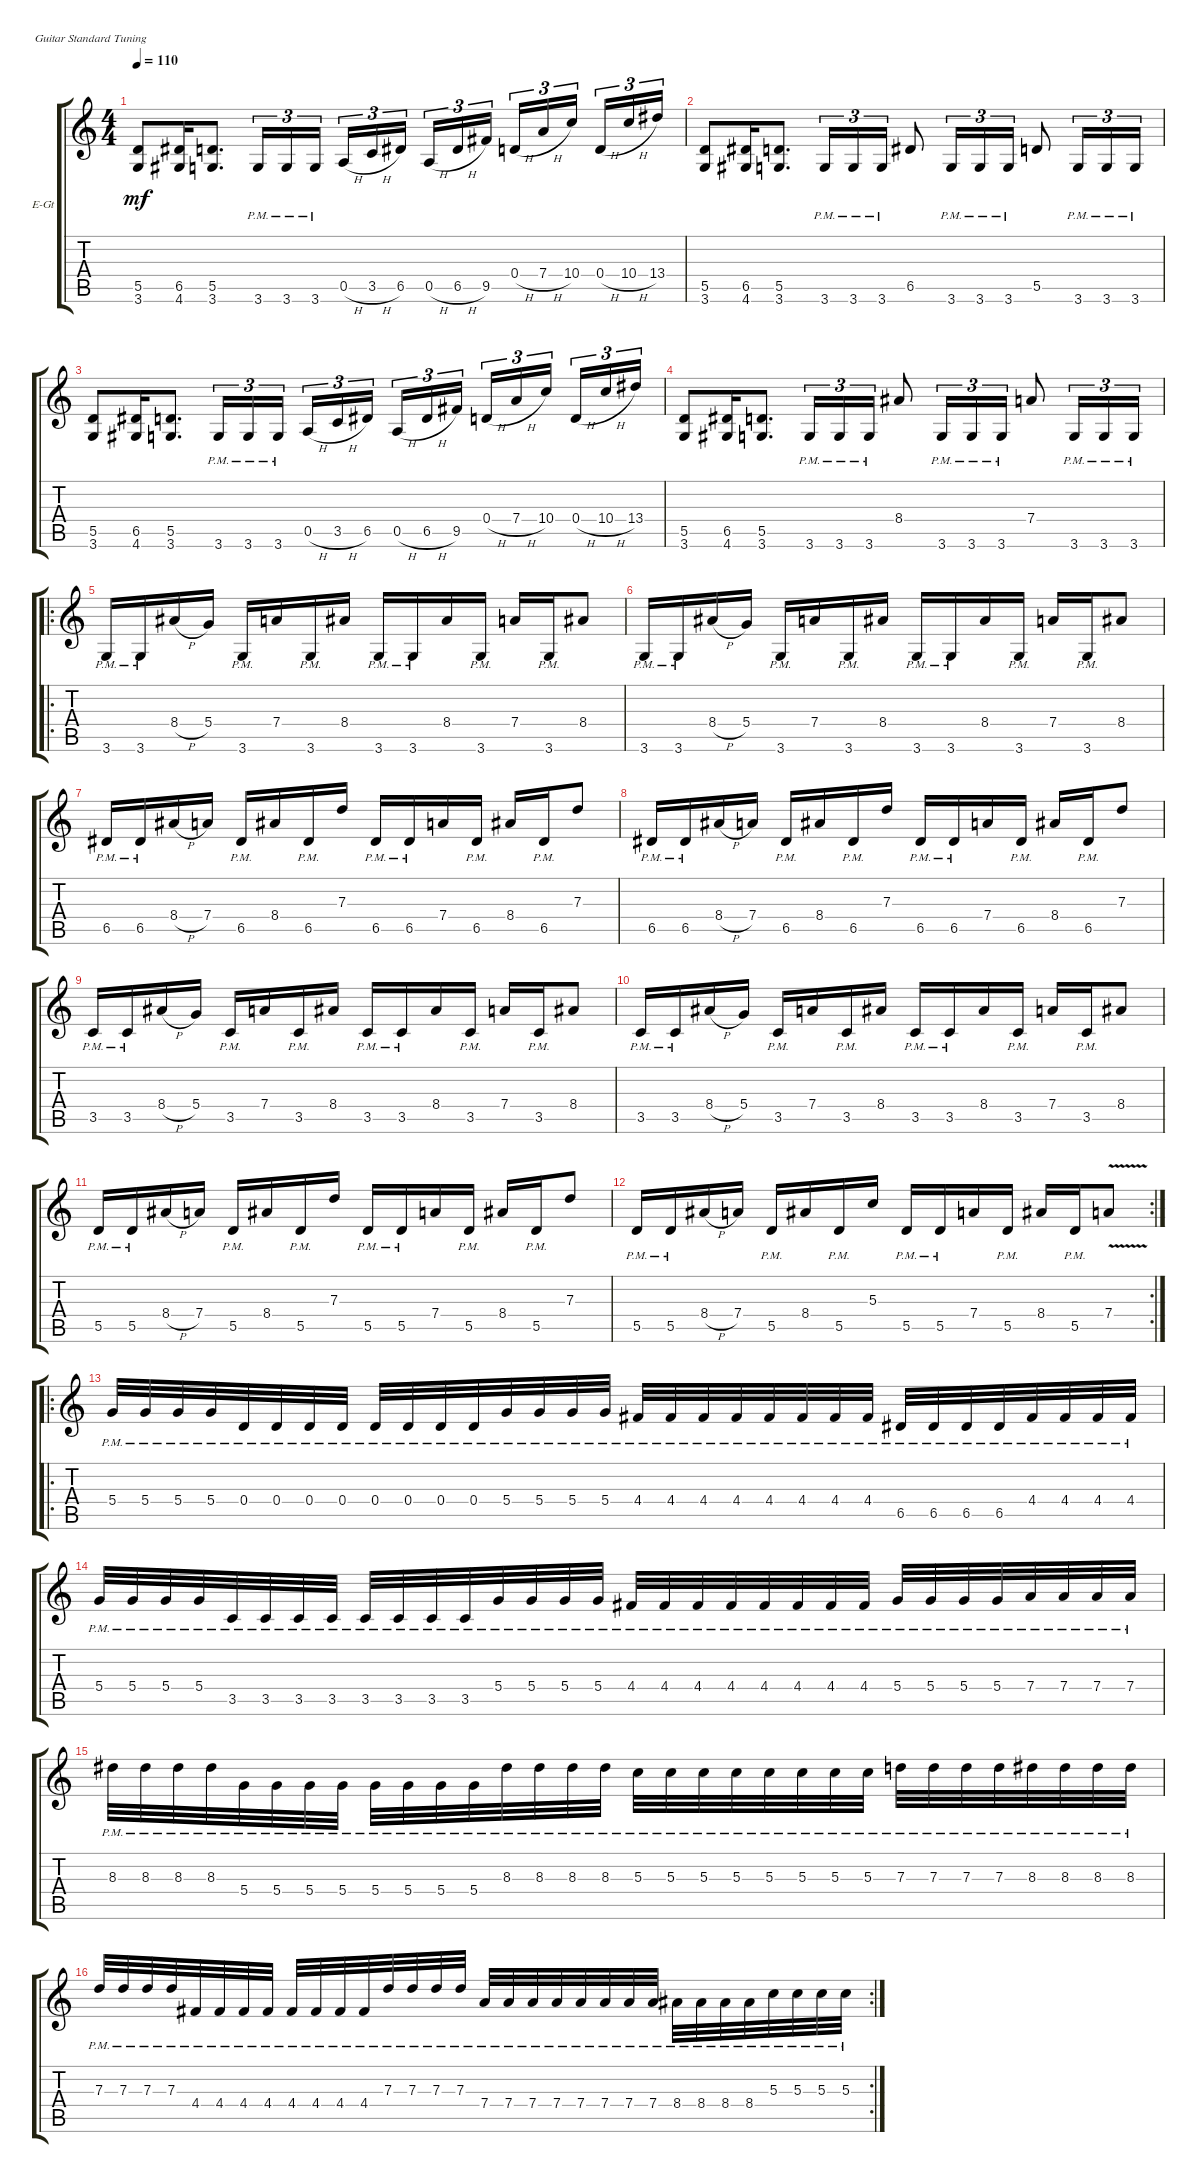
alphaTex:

\defaultSystemsLayout 4
\bracketExtendMode groupsimilarinstruments
\firstSystemTrackNameOrientation horizontal
\otherSystemsTrackNameOrientation horizontal
\track ("Electric Guitar" "E-Gt") {instrument distortionguitar}
\staff {score tabs}
\tuning (E4 B3 G3 D3 A2 E2)
\ts (4 4)
\tempo 110
\clef g2
\ks c
(3.6 5.5).8{dy mf} (4.6 6.5).16 (3.6 5.5).8{d} 3.6{pm}.16{tu (3 2)} 3.6{pm}.16{tu (3 2)} 3.6{pm}.16{tu (3 2)} 0.5{h}.16{tu (3 2)} 3.5{h}.16{tu (3 2)} 6.5.16{tu (3 2)} 0.5{h}.16{tu (3 2)} 6.5{h}.16{tu (3 2)} 9.5.16{tu (3 2)} 0.4{h}.16{tu (3 2)} 7.4{h}.16{tu (3 2)} 10.4.16{tu (3 2)} 0.4{h}.16{tu (3 2)} 10.4{h}.16{tu (3 2)} 13.4.16{tu (3 2)} |
(3.6 5.5).8 (4.6 6.5).16 (3.6 5.5).8{d} 3.6{pm}.16{tu (3 2)} 3.6{pm}.16{tu (3 2)} 3.6{pm}.16{tu (3 2)} 6.5.8 3.6{pm}.16{tu (3 2)} 3.6{pm}.16{tu (3 2)} 3.6{pm}.16{tu (3 2)} 5.5.8 3.6{pm}.16{tu (3 2)} 3.6{pm}.16{tu (3 2)} 3.6{pm}.16{tu (3 2)} |
(3.6 5.5).8 (4.6 6.5).16 (3.6 5.5).8{d} 3.6{pm}.16{tu (3 2)} 3.6{pm}.16{tu (3 2)} 3.6{pm}.16{tu (3 2)} 0.5{h}.16{tu (3 2)} 3.5{h}.16{tu (3 2)} 6.5.16{tu (3 2)} 0.5{h}.16{tu (3 2)} 6.5{h}.16{tu (3 2)} 9.5.16{tu (3 2)} 0.4{h}.16{tu (3 2)} 7.4{h}.16{tu (3 2)} 10.4.16{tu (3 2)} 0.4{h}.16{tu (3 2)} 10.4{h}.16{tu (3 2)} 13.4.16{tu (3 2)} |
(3.6 5.5).8 (4.6 6.5).16 (3.6 5.5).8{d} 3.6{pm}.16{tu (3 2)} 3.6{pm}.16{tu (3 2)} 3.6{pm}.16{tu (3 2)} 8.4.8 3.6{pm}.16{tu (3 2)} 3.6{pm}.16{tu (3 2)} 3.6{pm}.16{tu (3 2)} 7.4.8 3.6{pm}.16{tu (3 2)} 3.6{pm}.16{tu (3 2)} 3.6{pm}.16{tu (3 2)} |
\ro
3.6{pm}.16 3.6{pm}.16 8.4{h}.16 5.4.16 3.6{pm}.16 7.4.16 3.6{pm}.16 8.4.16 3.6{pm}.16 3.6{pm}.16 8.4.16 3.6{pm}.16 7.4.16 3.6{pm}.16 8.4.8 |
3.6{pm}.16 3.6{pm}.16 8.4{h}.16 5.4.16 3.6{pm}.16 7.4.16 3.6{pm}.16 8.4.16 3.6{pm}.16 3.6{pm}.16 8.4.16 3.6{pm}.16 7.4.16 3.6{pm}.16 8.4.8 |
6.5{pm}.16 6.5{pm}.16 8.4{h}.16 7.4.16 6.5{pm}.16 8.4.16 6.5{pm}.16 7.3.16 6.5{pm}.16 6.5{pm}.16 7.4.16 6.5{pm}.16 8.4.16 6.5{pm}.16 7.3.8 |
6.5{pm}.16 6.5{pm}.16 8.4{h}.16 7.4.16 6.5{pm}.16 8.4.16 6.5{pm}.16 7.3.16 6.5{pm}.16 6.5{pm}.16 7.4.16 6.5{pm}.16 8.4.16 6.5{pm}.16 7.3.8 |
3.5{pm}.16 3.5{pm}.16 8.4{h}.16 5.4.16 3.5{pm}.16 7.4.16 3.5{pm}.16 8.4.16 3.5{pm}.16 3.5{pm}.16 8.4.16 3.5{pm}.16 7.4.16 3.5{pm}.16 8.4.8 |
3.5{pm}.16 3.5{pm}.16 8.4{h}.16 5.4.16 3.5{pm}.16 7.4.16 3.5{pm}.16 8.4.16 3.5{pm}.16 3.5{pm}.16 8.4.16 3.5{pm}.16 7.4.16 3.5{pm}.16 8.4.8 |
5.5{pm}.16 5.5{pm}.16 8.4{h}.16 7.4.16 5.5{pm}.16 8.4.16 5.5{pm}.16 7.3.16 5.5{pm}.16 5.5{pm}.16 7.4.16 5.5{pm}.16 8.4.16 5.5{pm}.16 7.3.8 |
\rc 2
\scale
0.405266 5.5{pm}.16 5.5{pm}.16 8.4{h}.16 7.4.16 5.5{pm}.16 8.4.16 5.5{pm}.16 5.3.16 5.5{pm}.16 5.5{pm}.16 7.4.16 5.5{pm}.16 8.4.16 5.5{pm}.16 7.4{v}.8 |
\ro
\scale
0.59476 5.4{pm}.32 5.4{pm}.32 5.4{pm}.32 5.4{pm}.32 0.4{pm}.32 0.4{pm}.32 0.4{pm}.32 0.4{pm}.32 0.4{pm}.32 0.4{pm}.32 0.4{pm}.32 0.4{pm}.32 5.4{pm}.32 5.4{pm}.32 5.4{pm}.32 5.4{pm}.32 4.4{pm}.32 4.4{pm}.32 4.4{pm}.32 4.4{pm}.32 4.4{pm}.32 4.4{pm}.32 4.4{pm}.32 4.4{pm}.32 6.5{pm}.32 6.5{pm}.32 6.5{pm}.32 6.5{pm}.32 4.4{pm}.32 4.4{pm}.32 4.4{pm}.32 4.4{pm}.32 |
5.4{pm}.32 5.4{pm}.32 5.4{pm}.32 5.4{pm}.32 3.5{pm}.32 3.5{pm}.32 3.5{pm}.32 3.5{pm}.32 3.5{pm}.32 3.5{pm}.32 3.5{pm}.32 3.5{pm}.32 5.4{pm}.32 5.4{pm}.32 5.4{pm}.32 5.4{pm}.32 4.4{pm}.32 4.4{pm}.32 4.4{pm}.32 4.4{pm}.32 4.4{pm}.32 4.4{pm}.32 4.4{pm}.32 4.4{pm}.32 5.4{pm}.32 5.4{pm}.32 5.4{pm}.32 5.4{pm}.32 7.4{pm}.32 7.4{pm}.32 7.4{pm}.32 7.4{pm}.32 |
8.3{pm}.32 8.3{pm}.32 8.3{pm}.32 8.3{pm}.32 5.4{pm}.32 5.4{pm}.32 5.4{pm}.32 5.4{pm}.32 5.4{pm}.32 5.4{pm}.32 5.4{pm}.32 5.4{pm}.32 8.3{pm}.32 8.3{pm}.32 8.3{pm}.32 8.3{pm}.32 5.3{pm}.32 5.3{pm}.32 5.3{pm}.32 5.3{pm}.32 5.3{pm}.32 5.3{pm}.32 5.3{pm}.32 5.3{pm}.32 7.3{pm}.32 7.3{pm}.32 7.3{pm}.32 7.3{pm}.32 8.3{pm}.32 8.3{pm}.32 8.3{pm}.32 8.3{pm}.32 |
\rc 2
7.3{pm}.32 7.3{pm}.32 7.3{pm}.32 7.3{pm}.32 4.4{pm}.32 4.4{pm}.32 4.4{pm}.32 4.4{pm}.32 4.4{pm}.32 4.4{pm}.32 4.4{pm}.32 4.4{pm}.32 7.3{pm}.32 7.3{pm}.32 7.3{pm}.32 7.3{pm}.32 7.4{pm}.32 7.4{pm}.32 7.4{pm}.32 7.4{pm}.32 7.4{pm}.32 7.4{pm}.32 7.4{pm}.32 7.4{pm}.32 8.4{pm}.32 8.4{pm}.32 8.4{pm}.32 8.4{pm}.32 5.3{pm}.32 5.3{pm}.32 5.3{pm}.32 5.3{pm}.32
